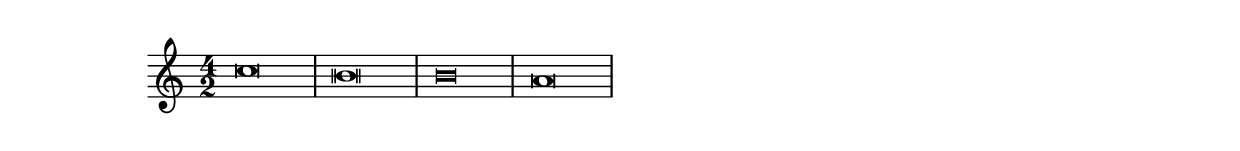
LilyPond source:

%% DO NOT EDIT this file manually; it is automatically
%% generated from LSR http://lsr.dsi.unimi.it
%% Make any changes in LSR itself, or in Documentation/snippets/new/ ,
%% and then run scripts/auxiliar/makelsr.py
%%
%% This file is in the public domain.
\version "2.17.25"

\header {
  lsrtags = "expressive-marks, rhythms"

  texidoc = "
Breve notes are also available with two vertical lines on each side of
the notehead instead of one line and in baroque style.

"
  doctitle = "Alternative breve notes"
} % begin verbatim

\relative c'' {
  \time 4/2
  c\breve |
  \override Staff.NoteHead.style = #'altdefault
  b\breve
  \override Staff.NoteHead.style = #'baroque
  b\breve
  \revert Staff.NoteHead.style
  a\breve
}
